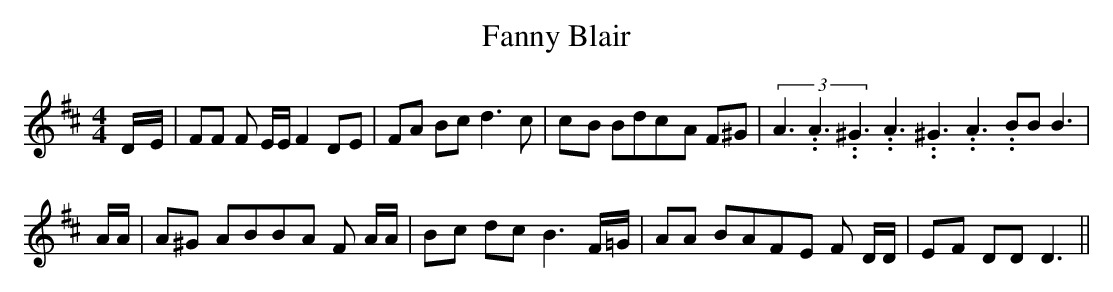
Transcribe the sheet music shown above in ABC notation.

X:1
T:Fanny Blair
M:4/4
L:1/8
K:D
D/2-E/2| FF F E/2E/2 F2 DE| FA Bc d3 c|c-B Bdc-A F^G|(3A3.99999962500005/5.99999925000009A3.99999962500005/5.99999925000009^G3.99999962500005/5.99999925000009A3.99999962500005/5.99999925000009^G3.99999962500005/5.99999925000009A3.99999962500005/5.99999925000009 BB B3|\
 A/2A/2| A^G ABB-A F A/2A/2|B-c dc B3 F/2=G/2| AA BAF-E F D/2D/2|E-F DD D3||\
